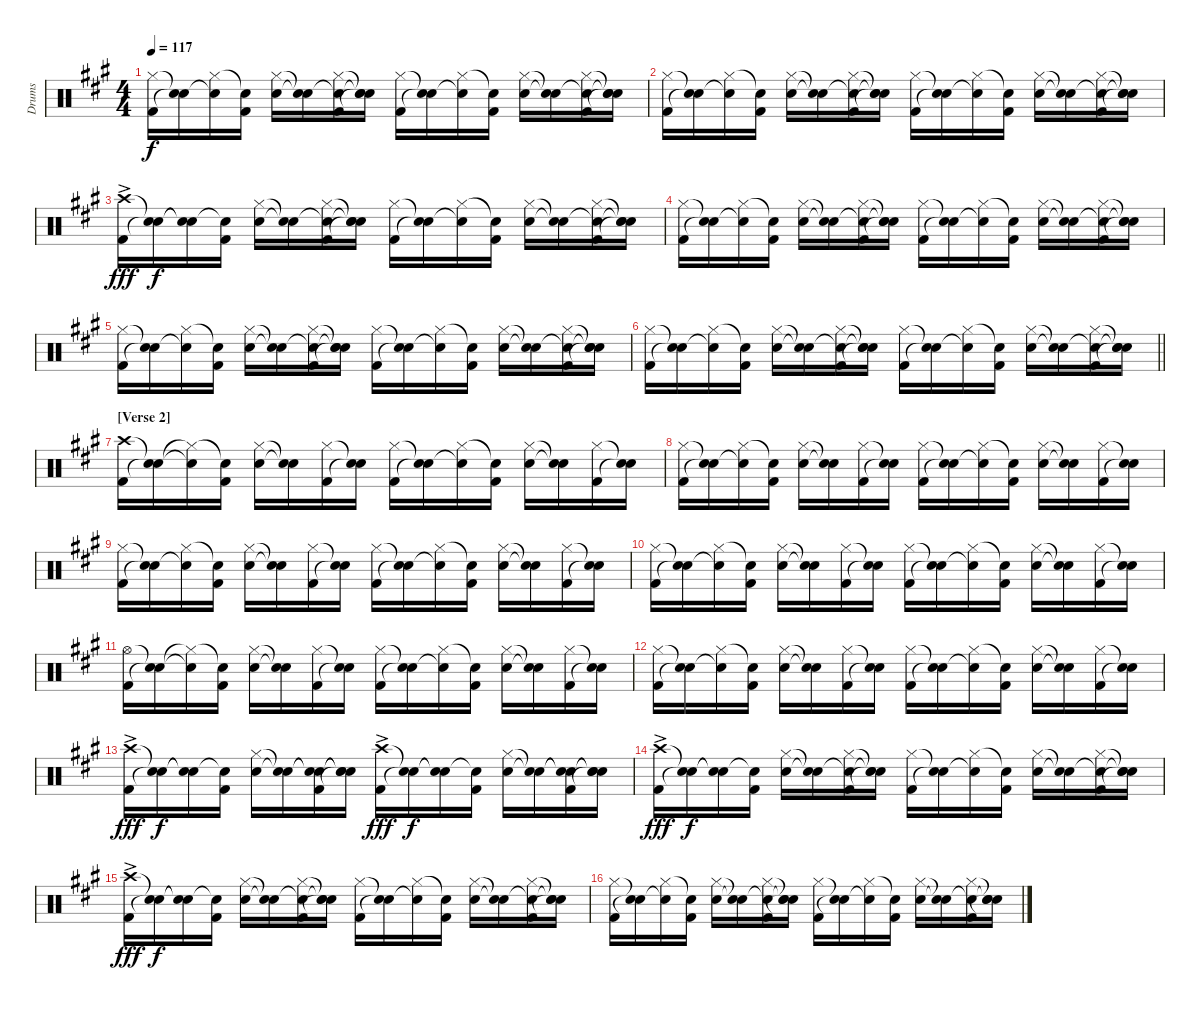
\track ("Drums" "Drums") {instrument percussion}
\staff {score}
\articulation defaults
\ts (4 4)
\tempo 117
\clef neutral
\ks a
("Hi-Hat (closed)" "Kick (hit) 2").16{dy f} ("Snare (hit)"{t} "Snare (hit)"{t}).16 ("Hi-Hat (closed)" "Snare (hit)"{t}).16 ("Snare (hit)"{t} "Kick (hit) 2").16 ("Hi-Hat (closed)" "Snare (hit) 2").16 ("Snare (hit)"{t} "Snare (hit)"{t}).16 ("Hi-Hat (closed)" "Snare (hit)"{t} "Kick (hit) 2").16 ("Snare (hit)"{t} "Snare (hit)"{t} "Snare (hit)"{t}).16 ("Hi-Hat (closed)" "Kick (hit) 2").16 ("Snare (hit)"{t} "Snare (hit)"{t}).16 ("Hi-Hat (closed)" "Snare (hit)"{t}).16 ("Snare (hit)"{t} "Kick (hit) 2").16 ("Hi-Hat (closed)" "Snare (hit) 2").16 ("Snare (hit)"{t} "Snare (hit)"{t}).16 ("Hi-Hat (closed)" "Snare (hit)"{t} "Kick (hit) 2").16 ("Snare (hit)"{t} "Snare (hit)"{t} "Snare (hit)"{t}).16 |
("Hi-Hat (closed)" "Kick (hit) 2").16 ("Snare (hit)"{t} "Snare (hit)"{t}).16 ("Hi-Hat (closed)" "Snare (hit)"{t}).16 ("Snare (hit)"{t} "Kick (hit) 2").16 ("Hi-Hat (closed)" "Snare (hit) 2").16 ("Snare (hit)"{t} "Snare (hit)"{t}).16 ("Hi-Hat (closed)" "Snare (hit)"{t} "Kick (hit) 2").16 ("Snare (hit)"{t} "Snare (hit)"{t} "Snare (hit)"{t}).16 ("Hi-Hat (closed)" "Kick (hit) 2").16 ("Snare (hit)"{t} "Snare (hit)"{t}).16 ("Hi-Hat (closed)" "Snare (hit)"{t}).16 ("Snare (hit)"{t} "Kick (hit) 2").16 ("Hi-Hat (closed)" "Snare (hit) 2").16 ("Snare (hit)"{t} "Snare (hit)"{t}).16 ("Hi-Hat (closed)" "Snare (hit)"{t} "Kick (hit) 2").16 ("Snare (hit)"{t} "Snare (hit)"{t} "Snare (hit)"{t}).16 |
("Crash high (hit)"{ac} "Kick (hit) 2").16{dy fff} ("Snare (hit)"{t} "Snare (hit)"{t}).16{dy f} ("Snare (hit)"{t} "Snare (hit)"{t}).16 ("Snare (hit)"{t} "Kick (hit) 2").16 ("Hi-Hat (closed)" "Snare (hit) 2").16 ("Snare (hit)"{t} "Snare (hit)"{t}).16 ("Hi-Hat (closed)" "Snare (hit)"{t} "Kick (hit) 2").16 ("Snare (hit)"{t} "Snare (hit)"{t} "Snare (hit)"{t}).16 ("Hi-Hat (closed)" "Kick (hit) 2").16 ("Snare (hit)"{t} "Snare (hit)"{t}).16 ("Hi-Hat (closed)" "Snare (hit)"{t}).16 ("Snare (hit)"{t} "Kick (hit) 2").16 ("Hi-Hat (closed)" "Snare (hit) 2").16 ("Snare (hit)"{t} "Snare (hit)"{t}).16 ("Hi-Hat (closed)" "Snare (hit)"{t} "Kick (hit) 2").16 ("Snare (hit)"{t} "Snare (hit)"{t} "Snare (hit)"{t}).16 |
("Hi-Hat (closed)" "Kick (hit) 2").16 ("Snare (hit)"{t} "Snare (hit)"{t}).16 ("Hi-Hat (closed)" "Snare (hit)"{t}).16 ("Snare (hit)"{t} "Kick (hit) 2").16 ("Hi-Hat (closed)" "Snare (hit) 2").16 ("Snare (hit)"{t} "Snare (hit)"{t}).16 ("Hi-Hat (closed)" "Snare (hit)"{t} "Kick (hit) 2").16 ("Snare (hit)"{t} "Snare (hit)"{t} "Snare (hit)"{t}).16 ("Hi-Hat (closed)" "Kick (hit) 2").16 ("Snare (hit)"{t} "Snare (hit)"{t}).16 ("Hi-Hat (closed)" "Snare (hit)"{t}).16 ("Snare (hit)"{t} "Kick (hit) 2").16 ("Hi-Hat (closed)" "Snare (hit) 2").16 ("Snare (hit)"{t} "Snare (hit)"{t}).16 ("Hi-Hat (closed)" "Snare (hit)"{t} "Kick (hit) 2").16 ("Snare (hit)"{t} "Snare (hit)"{t} "Snare (hit)"{t}).16 |
("Hi-Hat (closed)" "Kick (hit) 2").16 ("Snare (hit)"{t} "Snare (hit)"{t}).16 ("Hi-Hat (closed)" "Snare (hit)"{t}).16 ("Snare (hit)"{t} "Kick (hit) 2").16 ("Hi-Hat (closed)" "Snare (hit) 2").16 ("Snare (hit)"{t} "Snare (hit)"{t}).16 ("Hi-Hat (closed)" "Snare (hit)"{t} "Kick (hit) 2").16 ("Snare (hit)"{t} "Snare (hit)"{t} "Snare (hit)"{t}).16 ("Hi-Hat (closed)" "Kick (hit) 2").16 ("Snare (hit)"{t} "Snare (hit)"{t}).16 ("Hi-Hat (closed)" "Snare (hit)"{t}).16 ("Snare (hit)"{t} "Kick (hit) 2").16 ("Hi-Hat (closed)" "Snare (hit) 2").16 ("Snare (hit)"{t} "Snare (hit)"{t}).16 ("Hi-Hat (closed)" "Snare (hit)"{t} "Kick (hit) 2").16 ("Snare (hit)"{t} "Snare (hit)"{t} "Snare (hit)"{t}).16 |
\barLineRight lightlight
("Hi-Hat (closed)" "Kick (hit) 2").16 ("Snare (hit)"{t} "Snare (hit)"{t}).16 ("Hi-Hat (closed)" "Snare (hit)"{t}).16 ("Snare (hit)"{t} "Kick (hit) 2").16 ("Hi-Hat (closed)" "Snare (hit) 2").16 ("Snare (hit)"{t} "Snare (hit)"{t}).16 ("Hi-Hat (closed)" "Snare (hit)"{t} "Kick (hit) 2").16 ("Snare (hit)"{t} "Snare (hit)"{t} "Snare (hit)"{t}).16 ("Hi-Hat (closed)" "Kick (hit) 2").16 ("Snare (hit)"{t} "Snare (hit)"{t}).16 ("Hi-Hat (closed)" "Snare (hit)"{t}).16 ("Snare (hit)"{t} "Kick (hit) 2").16 ("Hi-Hat (closed)" "Snare (hit) 2").16 ("Snare (hit)"{t} "Snare (hit)"{t}).16 ("Hi-Hat (closed)" "Snare (hit)"{t} "Kick (hit) 2").16 ("Snare (hit)"{t} "Snare (hit)"{t} "Snare (hit)"{t}).16 |
\section ("" "[Verse 2]")
("Crash high (hit)" "Kick (hit) 2").16 ("Snare (hit)"{t} "Snare (hit)"{t}).16 ("Hi-Hat (closed)"{t} "Snare (hit)"{t}).16 ("Snare (hit)"{t} "Kick (hit) 2").16 ("Hi-Hat (closed)" "Snare (hit) 2").16 ("Snare (hit)"{t} "Snare (hit)"{t}).16 ("Hi-Hat (closed)" "Kick (hit) 2").16 ("Snare (hit)"{t} "Snare (hit)"{t}).16 ("Hi-Hat (closed)" "Kick (hit) 2").16 ("Snare (hit)"{t} "Snare (hit)"{t}).16 ("Hi-Hat (closed)" "Snare (hit)"{t}).16 ("Snare (hit)"{t} "Kick (hit) 2").16 ("Hi-Hat (closed)" "Snare (hit) 2").16 ("Snare (hit)"{t} "Snare (hit)"{t}).16 ("Hi-Hat (closed)" "Kick (hit) 2").16 ("Snare (hit)"{t} "Snare (hit)"{t}).16 |
("Hi-Hat (closed)" "Kick (hit) 2").16 ("Snare (hit)"{t} "Snare (hit)"{t}).16 ("Hi-Hat (closed)" "Snare (hit)"{t}).16 ("Snare (hit)"{t} "Kick (hit) 2").16 ("Hi-Hat (closed)" "Snare (hit) 2").16 ("Snare (hit)"{t} "Snare (hit)"{t}).16 ("Hi-Hat (closed)" "Kick (hit) 2").16 ("Snare (hit)"{t} "Snare (hit)"{t}).16 ("Hi-Hat (closed)" "Kick (hit) 2").16 ("Snare (hit)"{t} "Snare (hit)"{t}).16 ("Hi-Hat (closed)" "Snare (hit)"{t}).16 ("Snare (hit)"{t} "Kick (hit) 2").16 ("Hi-Hat (closed)" "Snare (hit) 2").16 ("Snare (hit)"{t} "Snare (hit)"{t}).16 ("Hi-Hat (closed)" "Kick (hit) 2").16 ("Snare (hit)"{t} "Snare (hit)"{t}).16 |
("Hi-Hat (closed)" "Kick (hit) 2").16 ("Snare (hit)"{t} "Snare (hit)"{t}).16 ("Hi-Hat (closed)" "Snare (hit)"{t}).16 ("Snare (hit)"{t} "Kick (hit) 2").16 ("Hi-Hat (closed)" "Snare (hit) 2").16 ("Snare (hit)"{t} "Snare (hit)"{t}).16 ("Hi-Hat (closed)" "Kick (hit) 2").16 ("Snare (hit)"{t} "Snare (hit)"{t}).16 ("Hi-Hat (closed)" "Kick (hit) 2").16 ("Snare (hit)"{t} "Snare (hit)"{t}).16 ("Hi-Hat (closed)" "Snare (hit)"{t}).16 ("Snare (hit)"{t} "Kick (hit) 2").16 ("Hi-Hat (closed)" "Snare (hit) 2").16 ("Snare (hit)"{t} "Snare (hit)"{t}).16 ("Hi-Hat (closed)" "Kick (hit) 2").16 ("Snare (hit)"{t} "Snare (hit)"{t}).16 |
("Hi-Hat (closed)" "Kick (hit) 2").16 ("Snare (hit)"{t} "Snare (hit)"{t}).16 ("Hi-Hat (closed)" "Snare (hit)"{t}).16 ("Snare (hit)"{t} "Kick (hit) 2").16 ("Hi-Hat (closed)" "Snare (hit) 2").16 ("Snare (hit)"{t} "Snare (hit)"{t}).16 ("Hi-Hat (closed)" "Kick (hit) 2").16 ("Snare (hit)"{t} "Snare (hit)"{t}).16 ("Hi-Hat (closed)" "Kick (hit) 2").16 ("Snare (hit)"{t} "Snare (hit)"{t}).16 ("Hi-Hat (closed)" "Snare (hit)"{t}).16 ("Snare (hit)"{t} "Kick (hit) 2").16 ("Hi-Hat (closed)" "Snare (hit) 2").16 ("Snare (hit)"{t} "Snare (hit)"{t}).16 ("Hi-Hat (closed)" "Kick (hit) 2").16 ("Snare (hit)"{t} "Snare (hit)"{t}).16 |
("Hi-Hat (open)" "Kick (hit) 2").16 ("Snare (hit)"{t} "Snare (hit)"{t}).16 ("Hi-Hat (closed)"{t} "Snare (hit)"{t}).16 ("Snare (hit)"{t} "Kick (hit) 2").16 ("Hi-Hat (closed)" "Snare (hit) 2").16 ("Snare (hit)"{t} "Snare (hit)"{t}).16 ("Hi-Hat (closed)" "Kick (hit) 2").16 ("Snare (hit)"{t} "Snare (hit)"{t}).16 ("Hi-Hat (closed)" "Kick (hit) 2").16 ("Snare (hit)"{t} "Snare (hit)"{t}).16 ("Hi-Hat (closed)" "Snare (hit)"{t}).16 ("Snare (hit)"{t} "Kick (hit) 2").16 ("Hi-Hat (closed)" "Snare (hit) 2").16 ("Snare (hit)"{t} "Snare (hit)"{t}).16 ("Hi-Hat (closed)" "Kick (hit) 2").16 ("Snare (hit)"{t} "Snare (hit)"{t}).16 |
("Hi-Hat (closed)" "Kick (hit) 2").16 ("Snare (hit)"{t} "Snare (hit)"{t}).16 ("Hi-Hat (closed)" "Snare (hit)"{t}).16 ("Snare (hit)"{t} "Kick (hit) 2").16 ("Hi-Hat (closed)" "Snare (hit) 2").16 ("Snare (hit)"{t} "Snare (hit)"{t}).16 ("Hi-Hat (closed)" "Kick (hit) 2").16 ("Snare (hit)"{t} "Snare (hit)"{t}).16 ("Hi-Hat (closed)" "Kick (hit) 2").16 ("Snare (hit)"{t} "Snare (hit)"{t}).16 ("Hi-Hat (closed)" "Snare (hit)"{t}).16 ("Snare (hit)"{t} "Kick (hit) 2").16 ("Hi-Hat (closed)" "Snare (hit) 2").16 ("Snare (hit)"{t} "Snare (hit)"{t}).16 ("Hi-Hat (closed)" "Kick (hit) 2").16 ("Snare (hit)"{t} "Snare (hit)"{t}).16 |
("Crash high (hit)"{ac} "Kick (hit) 2").16{dy fff} ("Snare (hit)"{t} "Snare (hit)"{t}).16{dy f} ("Snare (hit)"{t} "Snare (hit)"{t}).16 ("Snare (hit)"{t} "Kick (hit) 2").16 ("Hi-Hat (closed)" "Snare (hit) 2").16 ("Snare (hit)"{t} "Snare (hit)"{t}).16 ("Snare (hit)"{t} "Snare (hit)"{t} "Kick (hit) 2").16 ("Snare (hit)"{t} "Snare (hit)"{t} "Snare (hit)"{t}).16 ("Crash high (hit)"{ac} "Kick (hit) 2").16{dy fff} ("Snare (hit)"{t} "Snare (hit)"{t}).16{dy f} ("Snare (hit)"{t} "Snare (hit)"{t}).16 ("Snare (hit)"{t} "Kick (hit) 2").16 ("Hi-Hat (closed)" "Snare (hit) 2").16 ("Snare (hit)"{t} "Snare (hit) 2"{t}).16 ("Snare (hit)"{t} "Snare (hit)"{t} "Kick (hit) 2").16 ("Snare (hit)"{t} "Snare (hit)"{t} "Snare (hit)"{t}).16 |
("Crash high (hit)"{ac} "Kick (hit) 2").16{dy fff} ("Snare (hit)"{t} "Snare (hit)"{t}).16{dy f} ("Snare (hit)"{t} "Snare (hit)"{t}).16 ("Snare (hit)"{t} "Kick (hit) 2").16 ("Hi-Hat (closed)" "Snare (hit) 2").16 ("Snare (hit)"{t} "Snare (hit)"{t}).16 ("Hi-Hat (closed)" "Snare (hit)"{t} "Kick (hit) 2").16 ("Snare (hit)"{t} "Snare (hit)"{t} "Snare (hit)"{t}).16 ("Hi-Hat (closed)" "Kick (hit) 2").16 ("Snare (hit)"{t} "Snare (hit)"{t}).16 ("Hi-Hat (closed)" "Snare (hit)"{t}).16 ("Snare (hit)"{t} "Kick (hit) 2").16 ("Hi-Hat (closed)" "Snare (hit) 2").16 ("Snare (hit)"{t} "Snare (hit) 2"{t}).16 ("Hi-Hat (closed)" "Snare (hit)"{t} "Kick (hit) 2").16 ("Snare (hit)"{t} "Snare (hit)"{t} "Snare (hit)"{t}).16 |
("Crash high (hit)"{ac} "Kick (hit) 2").16{dy fff} ("Snare (hit)"{t} "Snare (hit)"{t}).16{dy f} ("Snare (hit)"{t} "Snare (hit)"{t}).16 ("Snare (hit)"{t} "Kick (hit) 2").16 ("Hi-Hat (closed)" "Snare (hit) 2").16 ("Snare (hit)"{t} "Snare (hit)"{t}).16 ("Hi-Hat (closed)" "Snare (hit)"{t} "Kick (hit) 2").16 ("Snare (hit)"{t} "Snare (hit)"{t} "Snare (hit)"{t}).16 ("Hi-Hat (closed)" "Kick (hit) 2").16 ("Snare (hit)"{t} "Snare (hit)"{t}).16 ("Hi-Hat (closed)" "Snare (hit)"{t}).16 ("Snare (hit)"{t} "Kick (hit) 2").16 ("Hi-Hat (closed)" "Snare (hit) 2").16 ("Snare (hit)"{t} "Snare (hit) 2"{t}).16 ("Hi-Hat (closed)" "Snare (hit)"{t} "Kick (hit) 2").16 ("Snare (hit)"{t} "Snare (hit)"{t} "Snare (hit)"{t}).16 |
("Hi-Hat (closed)" "Kick (hit) 2").16 ("Snare (hit)"{t} "Snare (hit)"{t}).16 ("Hi-Hat (closed)" "Snare (hit)"{t}).16 ("Snare (hit)"{t} "Kick (hit) 2").16 ("Hi-Hat (closed)" "Snare (hit) 2").16 ("Snare (hit)"{t} "Snare (hit)"{t}).16 ("Hi-Hat (closed)" "Snare (hit)"{t} "Kick (hit) 2").16 ("Snare (hit)"{t} "Snare (hit)"{t} "Snare (hit)"{t}).16 ("Hi-Hat (closed)" "Kick (hit) 2").16 ("Snare (hit)"{t} "Snare (hit)"{t}).16 ("Hi-Hat (closed)" "Snare (hit)"{t}).16 ("Snare (hit)"{t} "Kick (hit) 2").16 ("Hi-Hat (closed)" "Snare (hit) 2").16 ("Snare (hit)"{t} "Snare (hit) 2"{t}).16 ("Hi-Hat (closed)" "Snare (hit)"{t} "Kick (hit) 2").16 ("Snare (hit)"{t} "Snare (hit)"{t} "Snare (hit)"{t}).16
